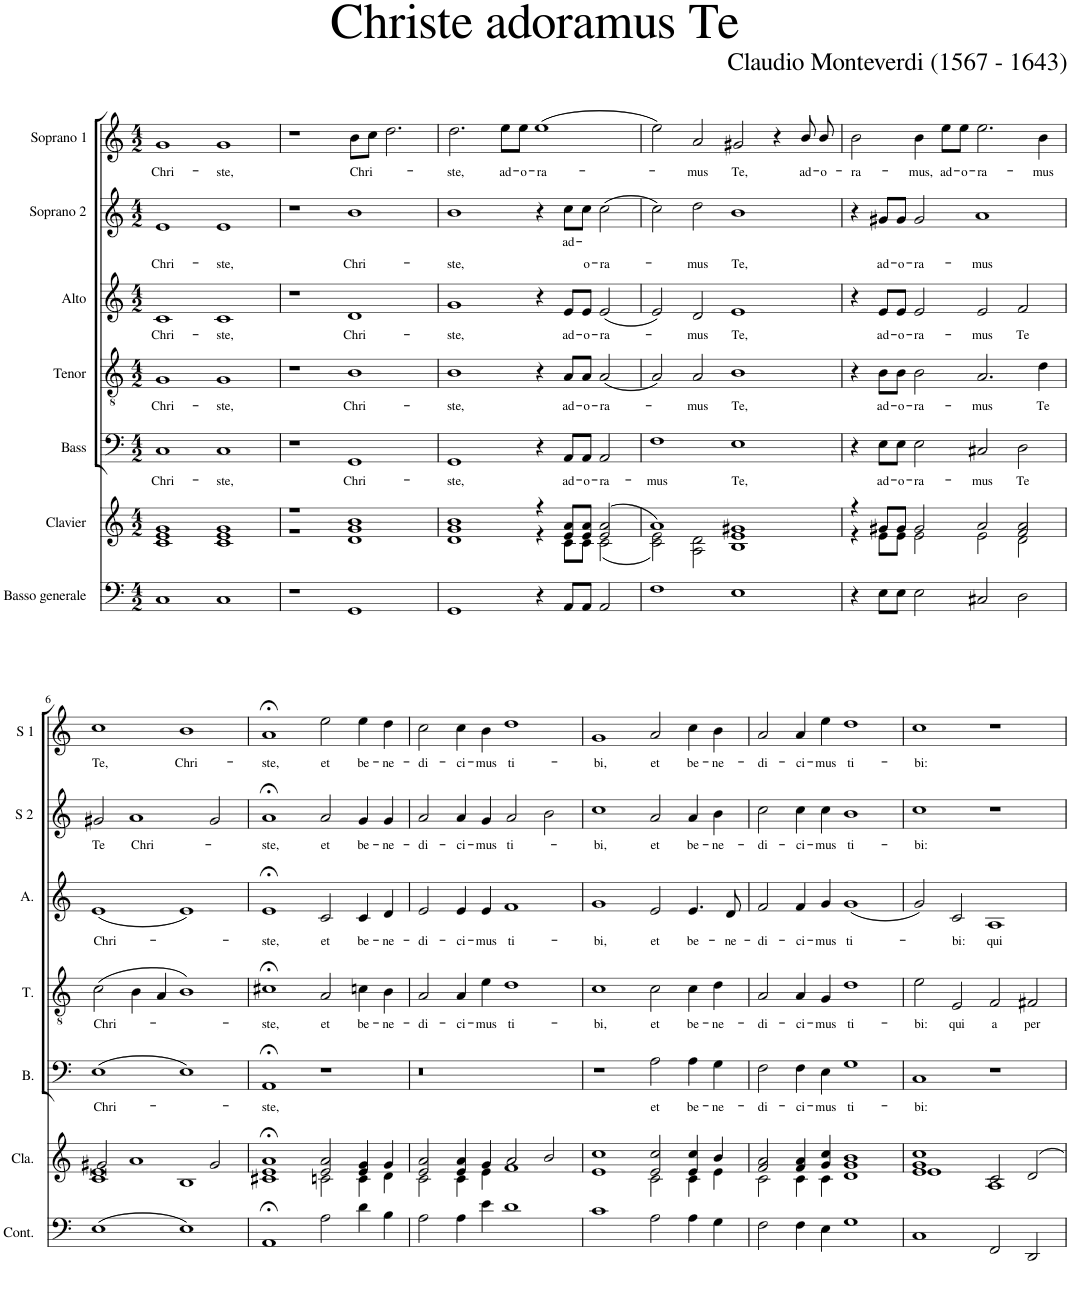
**kern	**kern	**kern	**text	**kern	**text	**kern	**text	**kern	**text	**kern	**text
*part7	*part6	*part5	*part5	*part4	*part4	*part3	*part3	*part2	*part2	*part1	*part1
*staff7	*staff6	*staff5	*staff5	*staff4	*staff4	*staff3	*staff3	*staff2	*staff2	*staff1	*staff1
*I"Basso generale	*I"Clavier	*I"Bass	*	*I"Tenor	*	*I"Alto	*	*I"Soprano 2	*	*I"Soprano 1	*
*	*I'Cla.	*I'B.	*	*I'T.	*	*I'A.	*	*I'S 2	*	*I'S 1	*
*clefF4	*clefG2	*clefF4	*	*clefGv2	*	*clefG2	*	*clefG2	*	*clefG2	*
*k[]	*k[]	*k[]	*	*k[]	*	*k[]	*	*k[]	*	*k[]	*
*M4/2	*M4/2	*M4/2	*	*M4/2	*	*M4/2	*	*M4/2	*	*M4/2	*
=1	=1	=1	=1	=1	=1	=1	=1	=1	=1	=1	=1
*	*^	*	*	*	*	*	*	*	*	*	*
!	!	!	!	!LO:LY:b	!	!LO:LY:b	!	!LO:LY:b	!	!LO:LY:b	!	!LO:LY:b
1C	1e 1g	1c	1C	Chri-	1G	Chri-	1c	Chri-	1e	Chri-	1g	Chri-
!	!	!	!	!LO:LY:b	!	!LO:LY:b	!	!LO:LY:b	!	!LO:LY:b	!	!LO:LY:b
1C	1e 1g	1c	1C	-ste,	1G	-ste,	1c	-ste,	1e	-ste,	1g	-ste,
=2	=2	=2	=2	=2	=2	=2	=2	=2	=2	=2	=2	=2
1r	1r	1r	1r	.	1r	.	1r	.	1r	.	1r	.
!	!	!	!	!LO:LY:b	!	!LO:LY:b	!	!LO:LY:b	!	!LO:LY:b	!	!LO:LY:b
1GG	1g 1b	1d	1GG	Chri-	1B	Chri-	1d	Chri-	1b	Chri-	8b\L	Chri-
.	.	.	.	.	.	.	.	.	.	.	8cc\J	.
.	.	.	.	.	.	.	.	.	.	.	2.dd\	.
=3	=3	=3	=3	=3	=3	=3	=3	=3	=3	=3	=3	=3
!	!	!	!	!LO:LY:b	!	!LO:LY:b	!	!LO:LY:b	!	!LO:LY:b	!	!LO:LY:b
1GG	1g 1b	1d	1GG	-ste,	1B	-ste,	1g	-ste,	1b	-ste,	2.dd\	-ste,
!	!	!	!	!	!	!	!	!	!	!	!	!LO:LY:b
.	.	.	.	.	.	.	.	.	.	.	8ee\L	ad-
!	!	!	!	!	!	!	!	!	!	!	!	!LO:LY:b
.	.	.	.	.	.	.	.	.	.	.	8ee\J	-o-
!	!	!	!	!	!	!	!	!	!	!	!	!LO:LY:b
4r	4r	4r	4r	.	4r	.	4r	.	4r	.	(1ee	-ra-
!	!	!	!	!LO:LY:b	!	!LO:LY:b	!	!LO:LY:b	!	!LO:LY:b	!	!
8AA/L	8e/ 8a/L	8c\L	8AA/L	ad-	8A/L	ad-	8e/L	ad-	8cc\L	ad-	.	.
!	!	!	!	!LO:LY:b	!	!LO:LY:b	!	!LO:LY:b	!	!LO:LY:b	!	!
8AA/J	8e/ 8a/J	8c\J	8AA/J	-o-	8A/J	-o-	8e/J	-o-	8cc\J	-o-	.	.
!	!	!	!	!LO:LY:b	!	!LO:LY:b	!	!LO:LY:b	!	!LO:LY:b	!	!
2AA/	(2e/ 2a/	(2c\	2AA/	-ra-	(2A/	-ra-	(2e/	-ra-	(2cc\	-ra-	.	.
=4	=4	=4	=4	=4	=4	=4	=4	=4	=4	=4	=4	=4
!	!	!	!	!LO:LY:b	!	!	!	!	!	!	!	!
1F	1a)	2c\ 2e\)	1F	-mus	2A/)	.	2e/)	.	2cc\)	.	2ee\)	.
!	!	!	!	!	!	!LO:LY:b	!	!LO:LY:b	!	!LO:LY:b	!	!LO:LY:b
.	.	2A\ 2d\	.	.	2A/	-mus	2d/	-mus	2dd\	-mus	2a/	-mus
!	!	!	!	!LO:LY:b	!	!LO:LY:b	!	!LO:LY:b	!	!LO:LY:b	!	!LO:LY:b
1E	1e 1g#X	1B	1E	Te,	1B	Te,	1e	Te,	1b	Te,	2g#X/	Te,
.	.	.	.	.	.	.	.	.	.	.	4r	.
!	!	!	!	!	!	!	!	!	!	!	!	!LO:LY:b
.	.	.	.	.	.	.	.	.	.	.	8b/	ad-
!	!	!	!	!	!	!	!	!	!	!	!	!LO:LY:b
.	.	.	.	.	.	.	.	.	.	.	8b/	-o-
=5	=5	=5	=5	=5	=5	=5	=5	=5	=5	=5	=5	=5
!	!	!	!	!	!	!	!	!	!	!	!	!LO:LY:b
4r	4r	4r	4r	.	4r	.	4r	.	4r	.	2b\	-ra-
!	!	!	!	!LO:LY:b	!	!LO:LY:b	!	!LO:LY:b	!	!LO:LY:b	!	!
8E\L	8g#X/L	8e\L	8E\L	ad-	8B\L	ad-	8e/L	ad-	8g#X/L	ad-	.	.
!	!	!	!	!LO:LY:b	!	!LO:LY:b	!	!LO:LY:b	!	!LO:LY:b	!	!
8E\J	8g#/J	8e\J	8E\J	-o-	8B\J	-o-	8e/J	-o-	8g#/J	-o-	.	.
!	!	!	!	!LO:LY:b	!	!LO:LY:b	!	!LO:LY:b	!	!LO:LY:b	!	!LO:LY:b
2E\	2g#/	2e\	2E\	-ra-	2B\	-ra-	2e/	-ra-	2g#/	-ra-	4b\	-mus,
!	!	!	!	!	!	!	!	!	!	!	!	!LO:LY:b
.	.	.	.	.	.	.	.	.	.	.	8ee\L	ad-
!	!	!	!	!	!	!	!	!	!	!	!	!LO:LY:b
.	.	.	.	.	.	.	.	.	.	.	8ee\J	-o-
!	!	!	!	!LO:LY:b	!	!LO:LY:b	!	!LO:LY:b	!	!LO:LY:b	!	!LO:LY:b
2C#X/	2a/	2e\	2C#X/	-mus	2.A/	-mus	2e/	-mus	1a	-mus	2.ee\	-ra-
!	!	!	!	!LO:LY:b	!	!	!	!LO:LY:b	!	!	!	!
2D\	2f/ 2a/	2d\	2D\	Te	.	.	2f/	Te	.	.	.	.
!	!	!	!	!	!	!LO:LY:b	!	!	!	!	!	!LO:LY:b
.	.	.	.	.	4d\	Te	.	.	.	.	4b\	-mus
!!LO:LB:g=z
=6	=6	=6	=6	=6	=6	=6	=6	=6	=6	=6	=6	=6
*	*	*^	*	*	*	*	*	*	*	*	*	*
!	!	!	!	!	!LO:LY:b	!	!LO:LY:b	!	!LO:LY:b	!	!LO:LY:b	!	!LO:LY:b
(1E	2g#X/	1c	0e	(1E	Chri-	(2c\	Chri-	(1e	Chri-	2g#X/	Te	1cc	Te,
!	!	!	!	!	!	!	!	!	!	!	!LO:LY:b	!	!
.	1a	.	.	.	.	4B\	.	.	.	1a	Chri-	.	.
.	.	.	.	.	.	4A/	.	.	.	.	.	.	.
!	!	!	!	!	!	!	!	!	!	!	!	!	!LO:LY:b
1E)	.	1B	.	1E)	.	1B)	.	1e)	.	.	.	1b	Chri-
.	2g#/	.	.	.	.	.	.	.	.	2g#/	.	.	.
*	*	*v	*v	*	*	*	*	*	*	*	*	*	*
=7	=7	=7	=7	=7	=7	=7	=7	=7	=7	=7	=7	=7
!	!	!	!	!LO:LY:b	!	!LO:LY:b	!	!LO:LY:b	!	!LO:LY:b	!	!LO:LY:b
1AA;<	1e;< 1a;<	1c#X	1AA;<	-ste,	1c#X;<	-ste,	1e;<	-ste,	1a;<	-ste,	1a;<	-ste,
!	!	!	!	!	!	!LO:LY:b	!	!LO:LY:b	!	!LO:LY:b	!	!LO:LY:b
2A\	2e/ 2a/	2cn\	1r	.	2A/	et	2c/	et	2a/	et	2ee\	et
!	!	!	!	!	!	!LO:LY:b	!	!LO:LY:b	!	!LO:LY:b	!	!LO:LY:b
4d\	4e/ 4g/	4c\	.	.	4cn\	be-	4c/	be-	4g/	be-	4ee\	be-
!	!	!	!	!	!	!LO:LY:b	!	!LO:LY:b	!	!LO:LY:b	!	!LO:LY:b
4B\	4g/	4d\	.	.	4B\	-ne-	4d/	-ne-	4g/	-ne-	4dd\	-ne-
=8	=8	=8	=8	=8	=8	=8	=8	=8	=8	=8	=8	=8
!	!	!	!	!	!	!LO:LY:b	!	!LO:LY:b	!	!LO:LY:b	!	!LO:LY:b
2A\	2e/ 2a/	2c\	0r	.	2A/	-di-	2e/	-di-	2a/	-di-	2cc\	-di-
!	!	!	!	!	!	!LO:LY:b	!	!LO:LY:b	!	!LO:LY:b	!	!LO:LY:b
4A\	4e/ 4a/	4c\	.	.	4A/	-ci-	4e/	-ci-	4a/	-ci-	4cc\	-ci-
!	!	!	!	!	!	!LO:LY:b	!	!LO:LY:b	!	!LO:LY:b	!	!LO:LY:b
4e\	4g/	4e\	.	.	4e\	-mus	4e/	-mus	4g/	-mus	4b\	-mus
!	!	!	!	!	!	!LO:LY:b	!	!LO:LY:b	!	!LO:LY:b	!	!LO:LY:b
1d	2a/	1f	.	.	1d	ti-	1f	ti-	2a/	ti-	1dd	ti-
.	2b/	.	.	.	.	.	.	.	2b\	.	.	.
=9	=9	=9	=9	=9	=9	=9	=9	=9	=9	=9	=9	=9
!	!	!	!	!	!	!LO:LY:b	!	!LO:LY:b	!	!LO:LY:b	!	!LO:LY:b
1c	1cc	1e	1r	.	1c	-bi,	1g	-bi,	1cc	-bi,	1g	-bi,
!	!	!	!	!LO:LY:b	!	!LO:LY:b	!	!LO:LY:b	!	!LO:LY:b	!	!LO:LY:b
2A\	2e/ 2cc/	2c\	2A\	et	2c\	et	2e/	et	2a/	et	2a/	et
!	!	!	!	!LO:LY:b	!	!LO:LY:b	!	!LO:LY:b	!	!LO:LY:b	!	!LO:LY:b
4A\	4e/ 4cc/	4c\	4A\	be-	4c\	be-	4.e/	be-	4a/	be-	4cc\	be-
!	!	!	!	!LO:LY:b	!	!LO:LY:b	!	!	!	!LO:LY:b	!	!LO:LY:b
4G\	4b/	4e\	4G\	-ne-	4d\	-ne-	.	.	4b\	-ne-	4b\	-ne-
!	!	!	!	!	!	!	!	!LO:LY:b	!	!	!	!
.	.	.	.	.	.	.	8d/	-ne-	.	.	.	.
=10	=10	=10	=10	=10	=10	=10	=10	=10	=10	=10	=10	=10
!	!	!	!	!LO:LY:b	!	!LO:LY:b	!	!LO:LY:b	!	!LO:LY:b	!	!LO:LY:b
2F\	2f/ 2a/	2c\	2F\	-di-	2A/	-di-	2f/	-di-	2cc\	-di-	2a/	-di-
!	!	!	!	!LO:LY:b	!	!LO:LY:b	!	!LO:LY:b	!	!LO:LY:b	!	!LO:LY:b
4F\	4f/ 4a/	4c\	4F\	-ci-	4A/	-ci-	4f/	-ci-	4cc\	-ci-	4a/	-ci-
!	!	!	!	!LO:LY:b	!	!LO:LY:b	!	!LO:LY:b	!	!LO:LY:b	!	!LO:LY:b
4E\	4g/ 4cc/	4c\	4E\	-mus	4G/	-mus	4g/	-mus	4cc\	-mus	4ee\	-mus
!	!	!	!	!LO:LY:b	!	!LO:LY:b	!	!LO:LY:b	!	!LO:LY:b	!	!LO:LY:b
1G	1g 1b	1d	1G	ti-	1d	ti-	(1g	ti-	1b	ti-	1dd	ti-
=11	=11	=11	=11	=11	=11	=11	=11	=11	=11	=11	=11	=11
!	!	!	!	!LO:LY:b	!	!LO:LY:b	!	!	!	!LO:LY:b	!	!LO:LY:b
1C	1e 1g 1cc	1e	1C	-bi:	2e\	-bi:	2g/)	.	1cc	-bi:	1cc	-bi:
!	!	!	!	!	!	!LO:LY:b	!	!LO:LY:b	!	!	!	!
.	.	.	.	.	2E/	qui	2c/	-bi:	.	.	.	.
!	!	!	!	!	!	!LO:LY:b	!	!LO:LY:b	!	!	!	!
2FF/	2c/	1A	1r	.	2F/	a	1A	qui	1r	.	1r	.
!	!	!	!	!	!	!LO:LY:b	!	!	!	!	!	!
2DD/	2d/	.	.	.	2F#X/	per	.	.	.	.	.	.
*	*v	*v	*	*	*	*	*	*	*	*	*	*
=	=	=	=	=	=	=	=	=	=	=	=
*-	*-	*-	*-	*-	*-	*-	*-	*-	*-	*-	*-
